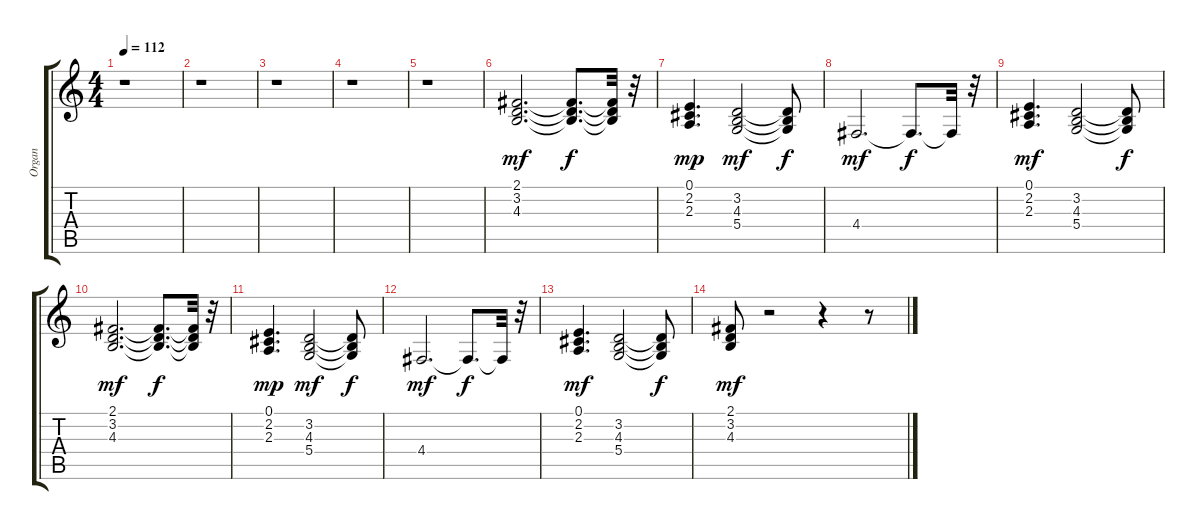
\track ("Organ" "Organ") {instrument drawbarorgan}
\staff {score tabs}
\tuning (E4 B3 G3 D3 A2 E2) {hide}
\ts (4 4)
\tempo 112
\clef g2
\ks c
r.1{dy f} |
r.1 |
r.1 |
r.1 |
r.1 |
(2.1 3.2 4.3).2{d dy mf} (2.1{t} 3.2{t} 4.3{t}).8{d dy f} (2.1{t} 3.2{t} 4.3{t}).32 r.32 |
(0.1 2.2 2.3).4{d dy mp} (3.2 4.3 5.4).2{dy mf} (3.2{t} 4.3{t} 5.4{t}).8{dy f} |
4.4.2{d dy mf} 4.4{t}.8{d dy f} 4.4{t}.32 r.32 |
(0.1 2.2 2.3).4{d dy mf} (3.2 4.3 5.4).2 (3.2{t} 4.3{t} 5.4{t}).8{dy f} |
(2.1 3.2 4.3).2{d dy mf} (2.1{t} 3.2{t} 4.3{t}).8{d dy f} (2.1{t} 3.2{t} 4.3{t}).32 r.32 |
(0.1 2.2 2.3).4{d dy mp} (3.2 4.3 5.4).2{dy mf} (3.2{t} 4.3{t} 5.4{t}).8{dy f} |
4.4.2{d dy mf} 4.4{t}.8{d dy f} 4.4{t}.32 r.32 |
(0.1 2.2 2.3).4{d dy mf} (3.2 4.3 5.4).2 (3.2{t} 4.3{t} 5.4{t}).8{dy f} |
(2.1 3.2 4.3).8{dy mf} r.2 r.4 r.8
